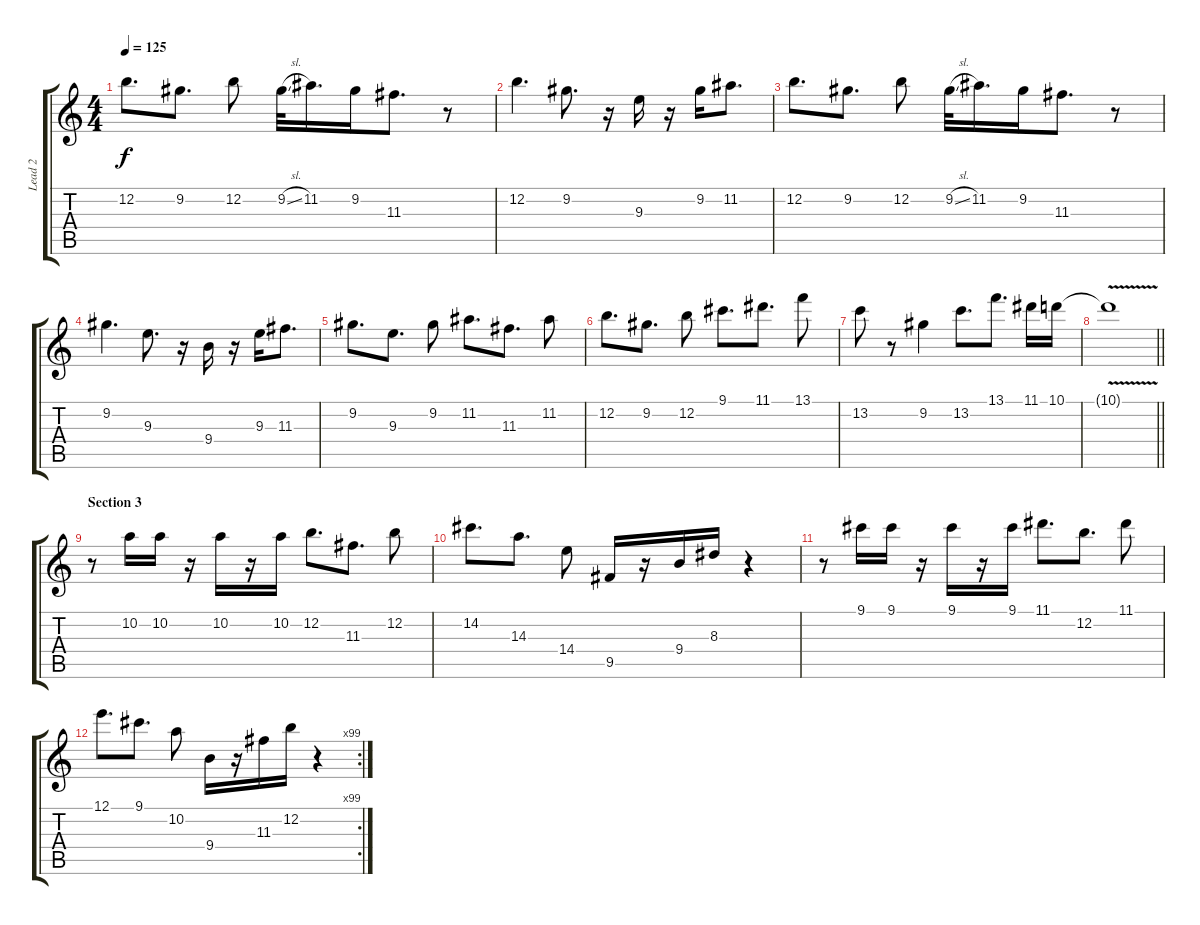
\track ("Lead 2" "Lead 2") {instrument overdrivenguitar}
\staff {score tabs}
\tuning (E4 B3 G3 D3 A2 E2) {hide}
\ts (4 4)
\tempo 125
\clef g2
\ks c
12.2.8{d dy f} 9.2.8{d} 12.2.8 9.2{sl}.32 11.2.16{d} 9.2.16 11.3.8{d} r.8 |
12.2.4{d} 9.2.8{d} r.16 9.3.16 r.16 9.2.16 11.2.8{d} |
12.2.8{d} 9.2.8{d} 12.2.8 9.2{sl}.32 11.2.16{d} 9.2.16 11.3.8{d} r.8 |
9.2.4{d} 9.3.8{d} r.16 9.4.16 r.16 9.3.16 11.3.8{d} |
9.2.8{d} 9.3.8{d} 9.2.8 11.2.8{d} 11.3.8{d} 11.2.8 |
12.2.8{d} 9.2.8{d} 12.2.8 9.1.8{d} 11.1.8{d} 13.1.8 |
13.2.8 r.8 9.2.4 13.2.8{d} 13.1.8{d} 11.1.16 10.1.16 |
\barLineRight lightlight
10.1{v t}.1 |
\section ("" "Section 3")
r.8 10.2.16 10.2.16 r.16 10.2.16 r.16 10.2.16 12.2.8{d} 11.3.8{d} 12.2.8 |
14.2.8{d} 14.3.8{d} 14.4.8 9.5.16 r.16 9.4.16 8.3.16 r.4 |
r.8 9.1.16 9.1.16 r.16 9.1.16 r.16 9.1.16 11.1.8{d} 12.2.8{d} 11.1.8 |
\rc 99
12.1.8{d} 9.1.8{d} 10.2.8 9.4.16 r.16 11.3.16 12.2.16 r.4
